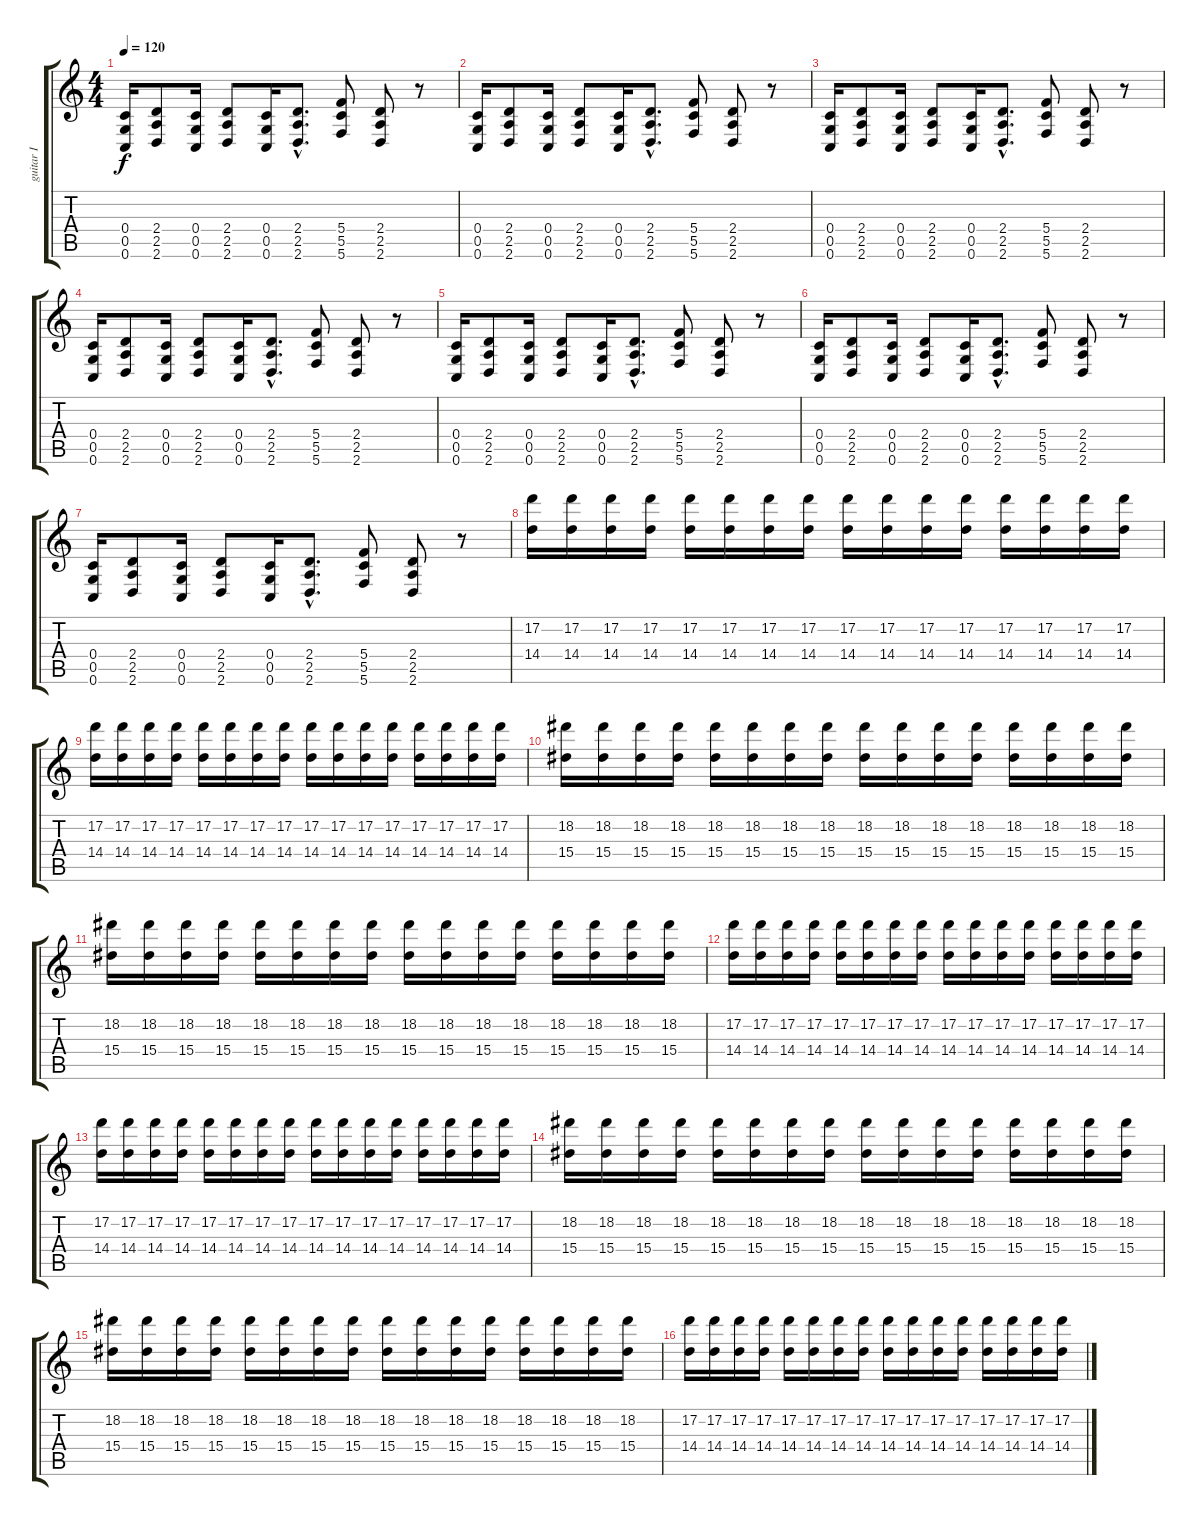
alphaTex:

\track ("guitar I" "guitar I") {instrument distortionguitar}
\staff {score tabs}
\tuning (D4 A3 F3 C3 G2 C2) {hide}
\ts (4 4)
\tempo 120
\clef g2
\ks c
(0.4 0.5 0.6).16{dy f} (2.4 2.5 2.6).8 (0.4 0.5 0.6).16 (2.4 2.5 2.6).8 (0.4 0.5 0.6).16 (2.4{hac} 2.5{hac} 2.6{hac}).8{d} (5.4 5.5 5.6).8 (2.4 2.5 2.6).8 r.8 |
(0.4 0.5 0.6).16 (2.4 2.5 2.6).8 (0.4 0.5 0.6).16 (2.4 2.5 2.6).8 (0.4 0.5 0.6).16 (2.4{hac} 2.5{hac} 2.6{hac}).8{d} (5.4 5.5 5.6).8 (2.4 2.5 2.6).8 r.8 |
(0.4 0.5 0.6).16 (2.4 2.5 2.6).8 (0.4 0.5 0.6).16 (2.4 2.5 2.6).8 (0.4 0.5 0.6).16 (2.4{hac} 2.5{hac} 2.6{hac}).8{d} (5.4 5.5 5.6).8 (2.4 2.5 2.6).8 r.8 |
(0.4 0.5 0.6).16 (2.4 2.5 2.6).8 (0.4 0.5 0.6).16 (2.4 2.5 2.6).8 (0.4 0.5 0.6).16 (2.4{hac} 2.5{hac} 2.6{hac}).8{d} (5.4 5.5 5.6).8 (2.4 2.5 2.6).8 r.8 |
(0.4 0.5 0.6).16 (2.4 2.5 2.6).8 (0.4 0.5 0.6).16 (2.4 2.5 2.6).8 (0.4 0.5 0.6).16 (2.4{hac} 2.5{hac} 2.6{hac}).8{d} (5.4 5.5 5.6).8 (2.4 2.5 2.6).8 r.8 |
(0.4 0.5 0.6).16 (2.4 2.5 2.6).8 (0.4 0.5 0.6).16 (2.4 2.5 2.6).8 (0.4 0.5 0.6).16 (2.4{hac} 2.5{hac} 2.6{hac}).8{d} (5.4 5.5 5.6).8 (2.4 2.5 2.6).8 r.8 |
(0.4 0.5 0.6).16 (2.4 2.5 2.6).8 (0.4 0.5 0.6).16 (2.4 2.5 2.6).8 (0.4 0.5 0.6).16 (2.4{hac} 2.5{hac} 2.6{hac}).8{d} (5.4 5.5 5.6).8 (2.4 2.5 2.6).8 r.8 |
(17.2 14.4).16 (17.2 14.4).16 (17.2 14.4).16 (17.2 14.4).16 (17.2 14.4).16 (17.2 14.4).16 (17.2 14.4).16 (17.2 14.4).16 (17.2 14.4).16 (17.2 14.4).16 (17.2 14.4).16 (17.2 14.4).16 (17.2 14.4).16 (17.2 14.4).16 (17.2 14.4).16 (17.2 14.4).16 |
(17.2 14.4).16 (17.2 14.4).16 (17.2 14.4).16 (17.2 14.4).16 (17.2 14.4).16 (17.2 14.4).16 (17.2 14.4).16 (17.2 14.4).16 (17.2 14.4).16 (17.2 14.4).16 (17.2 14.4).16 (17.2 14.4).16 (17.2 14.4).16 (17.2 14.4).16 (17.2 14.4).16 (17.2 14.4).16 |
(18.2 15.4).16 (18.2 15.4).16 (18.2 15.4).16 (18.2 15.4).16 (18.2 15.4).16 (18.2 15.4).16 (18.2 15.4).16 (18.2 15.4).16 (18.2 15.4).16 (18.2 15.4).16 (18.2 15.4).16 (18.2 15.4).16 (18.2 15.4).16 (18.2 15.4).16 (18.2 15.4).16 (18.2 15.4).16 |
(18.2 15.4).16 (18.2 15.4).16 (18.2 15.4).16 (18.2 15.4).16 (18.2 15.4).16 (18.2 15.4).16 (18.2 15.4).16 (18.2 15.4).16 (18.2 15.4).16 (18.2 15.4).16 (18.2 15.4).16 (18.2 15.4).16 (18.2 15.4).16 (18.2 15.4).16 (18.2 15.4).16 (18.2 15.4).16 |
(17.2 14.4).16 (17.2 14.4).16 (17.2 14.4).16 (17.2 14.4).16 (17.2 14.4).16 (17.2 14.4).16 (17.2 14.4).16 (17.2 14.4).16 (17.2 14.4).16 (17.2 14.4).16 (17.2 14.4).16 (17.2 14.4).16 (17.2 14.4).16 (17.2 14.4).16 (17.2 14.4).16 (17.2 14.4).16 |
(17.2 14.4).16 (17.2 14.4).16 (17.2 14.4).16 (17.2 14.4).16 (17.2 14.4).16 (17.2 14.4).16 (17.2 14.4).16 (17.2 14.4).16 (17.2 14.4).16 (17.2 14.4).16 (17.2 14.4).16 (17.2 14.4).16 (17.2 14.4).16 (17.2 14.4).16 (17.2 14.4).16 (17.2 14.4).16 |
(18.2 15.4).16 (18.2 15.4).16 (18.2 15.4).16 (18.2 15.4).16 (18.2 15.4).16 (18.2 15.4).16 (18.2 15.4).16 (18.2 15.4).16 (18.2 15.4).16 (18.2 15.4).16 (18.2 15.4).16 (18.2 15.4).16 (18.2 15.4).16 (18.2 15.4).16 (18.2 15.4).16 (18.2 15.4).16 |
(18.2 15.4).16 (18.2 15.4).16 (18.2 15.4).16 (18.2 15.4).16 (18.2 15.4).16 (18.2 15.4).16 (18.2 15.4).16 (18.2 15.4).16 (18.2 15.4).16 (18.2 15.4).16 (18.2 15.4).16 (18.2 15.4).16 (18.2 15.4).16 (18.2 15.4).16 (18.2 15.4).16 (18.2 15.4).16 |
(17.2 14.4).16 (17.2 14.4).16 (17.2 14.4).16 (17.2 14.4).16 (17.2 14.4).16 (17.2 14.4).16 (17.2 14.4).16 (17.2 14.4).16 (17.2 14.4).16 (17.2 14.4).16 (17.2 14.4).16 (17.2 14.4).16 (17.2 14.4).16 (17.2 14.4).16 (17.2 14.4).16 (17.2 14.4).16
